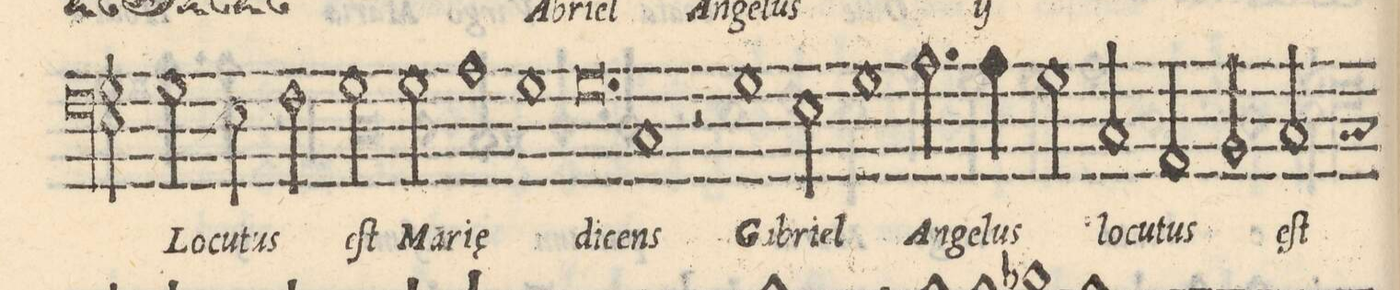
**kern	**text
*I"BASSVS	*
*clefF4	*
*k[]	*
*met(C|)	*
*M2/1	*
*	*Xij
2G\	Lo-
=8-	=8-
2E\	-cu-
2F\	-tus
2G\	eſt
2G\	Ma-
=9-	=9-
1A	-ri-
1G	-ę
=10-	=10-
0.G	di-
=11-	=11-
1C	-cens
=12-	=12-
2r	.
1G	Ga-
2E\	-bri-
=13-	=13-
1G	-el
2.A\	An-
4A\	-ge-
=14-	=14-
2G\	-lus
2C/	lo-
2AA/	-cu-
2BB/	-tus
=15-	=15-
2C/	eſt
*custos:C	*
*-	*-
